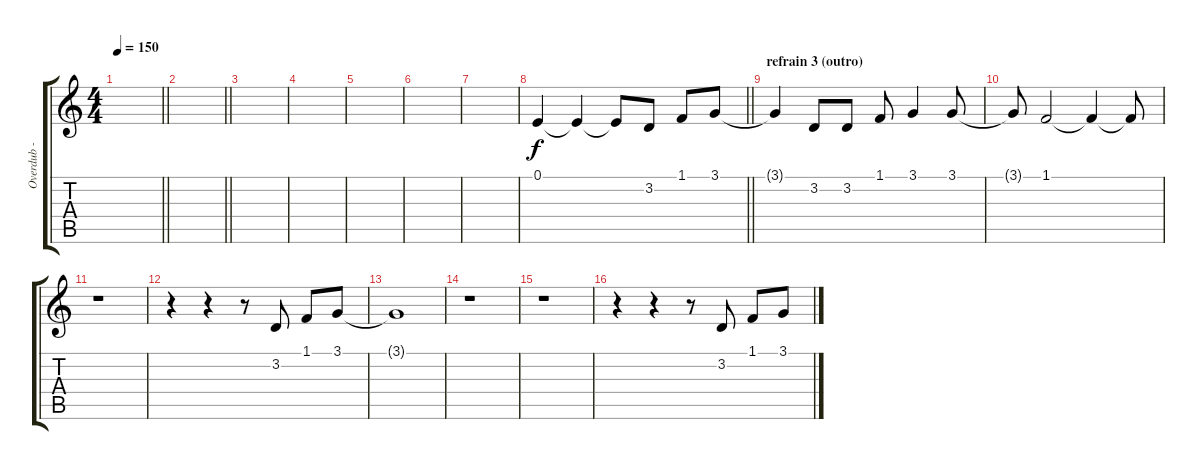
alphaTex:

\track ("Overdub -  Chant" "Overdub - ") {instrument bassoon}
\staff {score tabs}
\tuning (E4 B3 G3 D3 A2 E2) {hide}
\ts (4 4)
\tempo 150
\clef g2
\barLineRight lightlight
\ks c
|
\barLineRight lightlight
|
|
|
|
|
|
\barLineRight lightlight
0.1.4 0.1{t}.4 0.1{t}.8 3.2.8 1.1.8 3.1.8 |
\section ("" "refrain 3 (outro)")
3.1{t}.4 3.2.8 3.2.8 1.1.8 3.1.4 3.1.8 |
3.1{t}.8 1.1.2 1.1{t}.4 1.1{t}.8 |
r.1 |
r.4 r.4 r.8 3.2.8 1.1.8 3.1.8 |
3.1{t}.1 |
r.1 |
r.1 |
r.4 r.4 r.8 3.2.8 1.1.8 3.1.8
